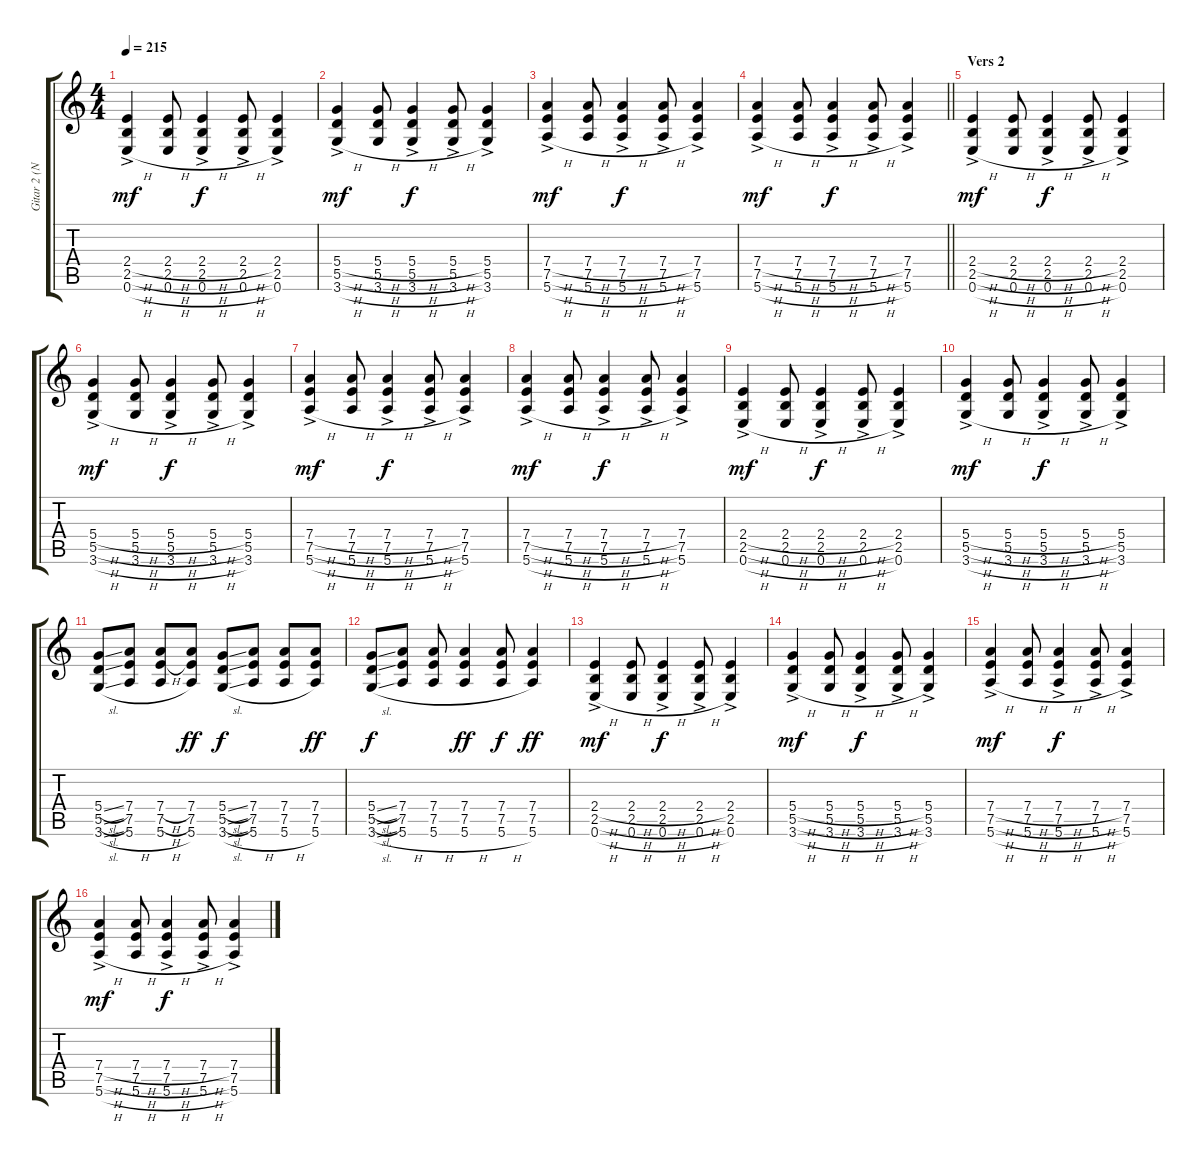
\track ("Gitar 2 (Nils Aune?)" "Gitar 2 (N") {instrument distortionguitar}
\staff {score tabs}
\tuning (E4 B3 G3 D3 A2 E2) {hide}
\ts (4 4)
\tempo 215
\clef g2
\ks c
(2.4{h ac} 2.5{h ac} 0.6{h ac}).4{dy mf} (2.4{h} 2.5{h} 0.6{h}).8 (2.4{h ac} 2.5{h ac} 0.6{h ac}).4{dy f} (2.4{h ac} 2.5{h ac} 0.6{h ac}).8 (2.4{ac} 2.5{ac} 0.6{ac}).4 |
(5.4{h ac} 5.5{h ac} 3.6{h ac}).4{dy mf} (5.4{h} 5.5{h} 3.6{h}).8 (5.4{h ac} 5.5{h ac} 3.6{h ac}).4{dy f} (5.4{h ac} 5.5{h ac} 3.6{h ac}).8 (5.4{ac} 5.5{ac} 3.6{ac}).4 |
(7.4{h ac} 7.5{h ac} 5.6{h ac}).4{dy mf} (7.4{h} 7.5{h} 5.6{h}).8 (7.4{h ac} 7.5{h ac} 5.6{h ac}).4{dy f} (7.4{h ac} 7.5{h ac} 5.6{h ac}).8 (7.4{ac} 7.5{ac} 5.6{ac}).4 |
\barLineRight lightlight
(7.4{h ac} 7.5{h ac} 5.6{h ac}).4{dy mf} (7.4{h} 7.5{h} 5.6{h}).8 (7.4{h ac} 7.5{h ac} 5.6{h ac}).4{dy f} (7.4{h ac} 7.5{h ac} 5.6{h ac}).8 (7.4{ac} 7.5{ac} 5.6{ac}).4 |
\section ("" "Vers 2")
(2.4{h ac} 2.5{h ac} 0.6{h ac}).4{dy mf} (2.4{h} 2.5{h} 0.6{h}).8 (2.4{h ac} 2.5{h ac} 0.6{h ac}).4{dy f} (2.4{h ac} 2.5{h ac} 0.6{h ac}).8 (2.4{ac} 2.5{ac} 0.6{ac}).4 |
(5.4{h ac} 5.5{h ac} 3.6{h ac}).4{dy mf} (5.4{h} 5.5{h} 3.6{h}).8 (5.4{h ac} 5.5{h ac} 3.6{h ac}).4{dy f} (5.4{h ac} 5.5{h ac} 3.6{h ac}).8 (5.4{ac} 5.5{ac} 3.6{ac}).4 |
(7.4{h ac} 7.5{h ac} 5.6{h ac}).4{dy mf} (7.4{h} 7.5{h} 5.6{h}).8 (7.4{h ac} 7.5{h ac} 5.6{h ac}).4{dy f} (7.4{h ac} 7.5{h ac} 5.6{h ac}).8 (7.4{ac} 7.5{ac} 5.6{ac}).4 |
(7.4{h ac} 7.5{h ac} 5.6{h ac}).4{dy mf} (7.4{h} 7.5{h} 5.6{h}).8 (7.4{h ac} 7.5{h ac} 5.6{h ac}).4{dy f} (7.4{h ac} 7.5{h ac} 5.6{h ac}).8 (7.4{ac} 7.5{ac} 5.6{ac}).4 |
(2.4{h ac} 2.5{h ac} 0.6{h ac}).4{dy mf} (2.4{h} 2.5{h} 0.6{h}).8 (2.4{h ac} 2.5{h ac} 0.6{h ac}).4{dy f} (2.4{h ac} 2.5{h ac} 0.6{h ac}).8 (2.4{ac} 2.5{ac} 0.6{ac}).4 |
(5.4{h ac} 5.5{h ac} 3.6{h ac}).4{dy mf} (5.4{h} 5.5{h} 3.6{h}).8 (5.4{h ac} 5.5{h ac} 3.6{h ac}).4{dy f} (5.4{h ac} 5.5{h ac} 3.6{h ac}).8 (5.4{ac} 5.5{ac} 3.6{ac}).4 |
(5.4{sl} 5.5{sl} 3.6{sl}).8 (7.4 7.5 5.6{h}).8 (7.4{h} 7.5{h} 5.6{h}).8 (7.4 7.5 5.6).8{dy ff} (5.4{sl} 5.5{sl} 3.6{sl}).8{dy f} (7.4 7.5 5.6{h}).8 (7.4 7.5 5.6{h}).8 (7.4 7.5 5.6).8{dy ff} |
(5.4{sl} 5.5{sl} 3.6{sl}).8{dy f} (7.4 7.5 5.6{h}).8 (7.4 7.5 5.6{h}).8 (7.4 7.5 5.6{h}).4{dy ff} (7.4 7.5 5.6{h}).8{dy f} (7.4 7.5 5.6).4{dy ff} |
(2.4{h ac} 2.5{h ac} 0.6{h ac}).4{dy mf} (2.4{h} 2.5{h} 0.6{h}).8 (2.4{h ac} 2.5{h ac} 0.6{h ac}).4{dy f} (2.4{h ac} 2.5{h ac} 0.6{h ac}).8 (2.4{ac} 2.5{ac} 0.6{ac}).4 |
(5.4{h ac} 5.5{h ac} 3.6{h ac}).4{dy mf} (5.4{h} 5.5{h} 3.6{h}).8 (5.4{h ac} 5.5{h ac} 3.6{h ac}).4{dy f} (5.4{h ac} 5.5{h ac} 3.6{h ac}).8 (5.4{ac} 5.5{ac} 3.6{ac}).4 |
(7.4{h ac} 7.5{h ac} 5.6{h ac}).4{dy mf} (7.4{h} 7.5{h} 5.6{h}).8 (7.4{h ac} 7.5{h ac} 5.6{h ac}).4{dy f} (7.4{h ac} 7.5{h ac} 5.6{h ac}).8 (7.4{ac} 7.5{ac} 5.6{ac}).4 |
(7.4{h ac} 7.5{h ac} 5.6{h ac}).4{dy mf} (7.4{h} 7.5{h} 5.6{h}).8 (7.4{h ac} 7.5{h ac} 5.6{h ac}).4{dy f} (7.4{h ac} 7.5{h ac} 5.6{h ac}).8 (7.4{ac} 7.5{ac} 5.6{ac}).4
